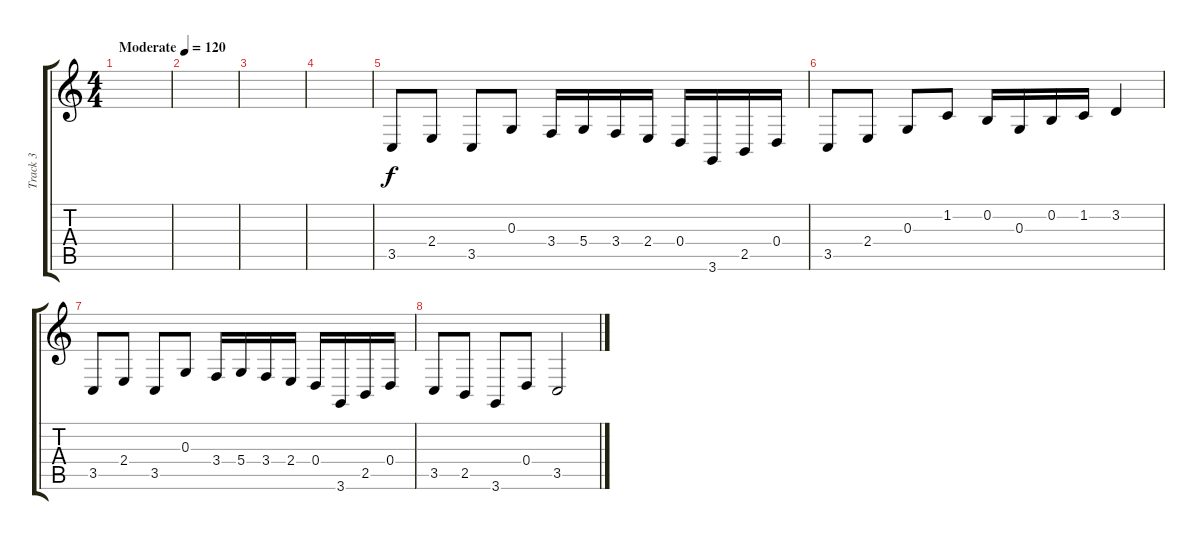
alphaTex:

\track ("Track 3" "Track 3") {instrument steeldrums}
\staff {score tabs}
\tuning (E4 B3 G3 D3 A2 E2) {hide}
\ts (4 4)
\tempo (120 "Moderate")
\clef g2
\ks c
|
|
|
|
3.5.8 2.4.8 3.5.8 0.3.8 3.4.16 5.4.16 3.4.16 2.4.16 0.4.16 3.6.16 2.5.16 0.4.16 |
3.5.8 2.4.8 0.3.8 1.2.8 0.2.16 0.3.16 0.2.16 1.2.16 3.2.4 |
3.5.8 2.4.8 3.5.8 0.3.8 3.4.16 5.4.16 3.4.16 2.4.16 0.4.16 3.6.16 2.5.16 0.4.16 |
3.5.8 2.5.8 3.6.8 0.4.8 3.5.2
